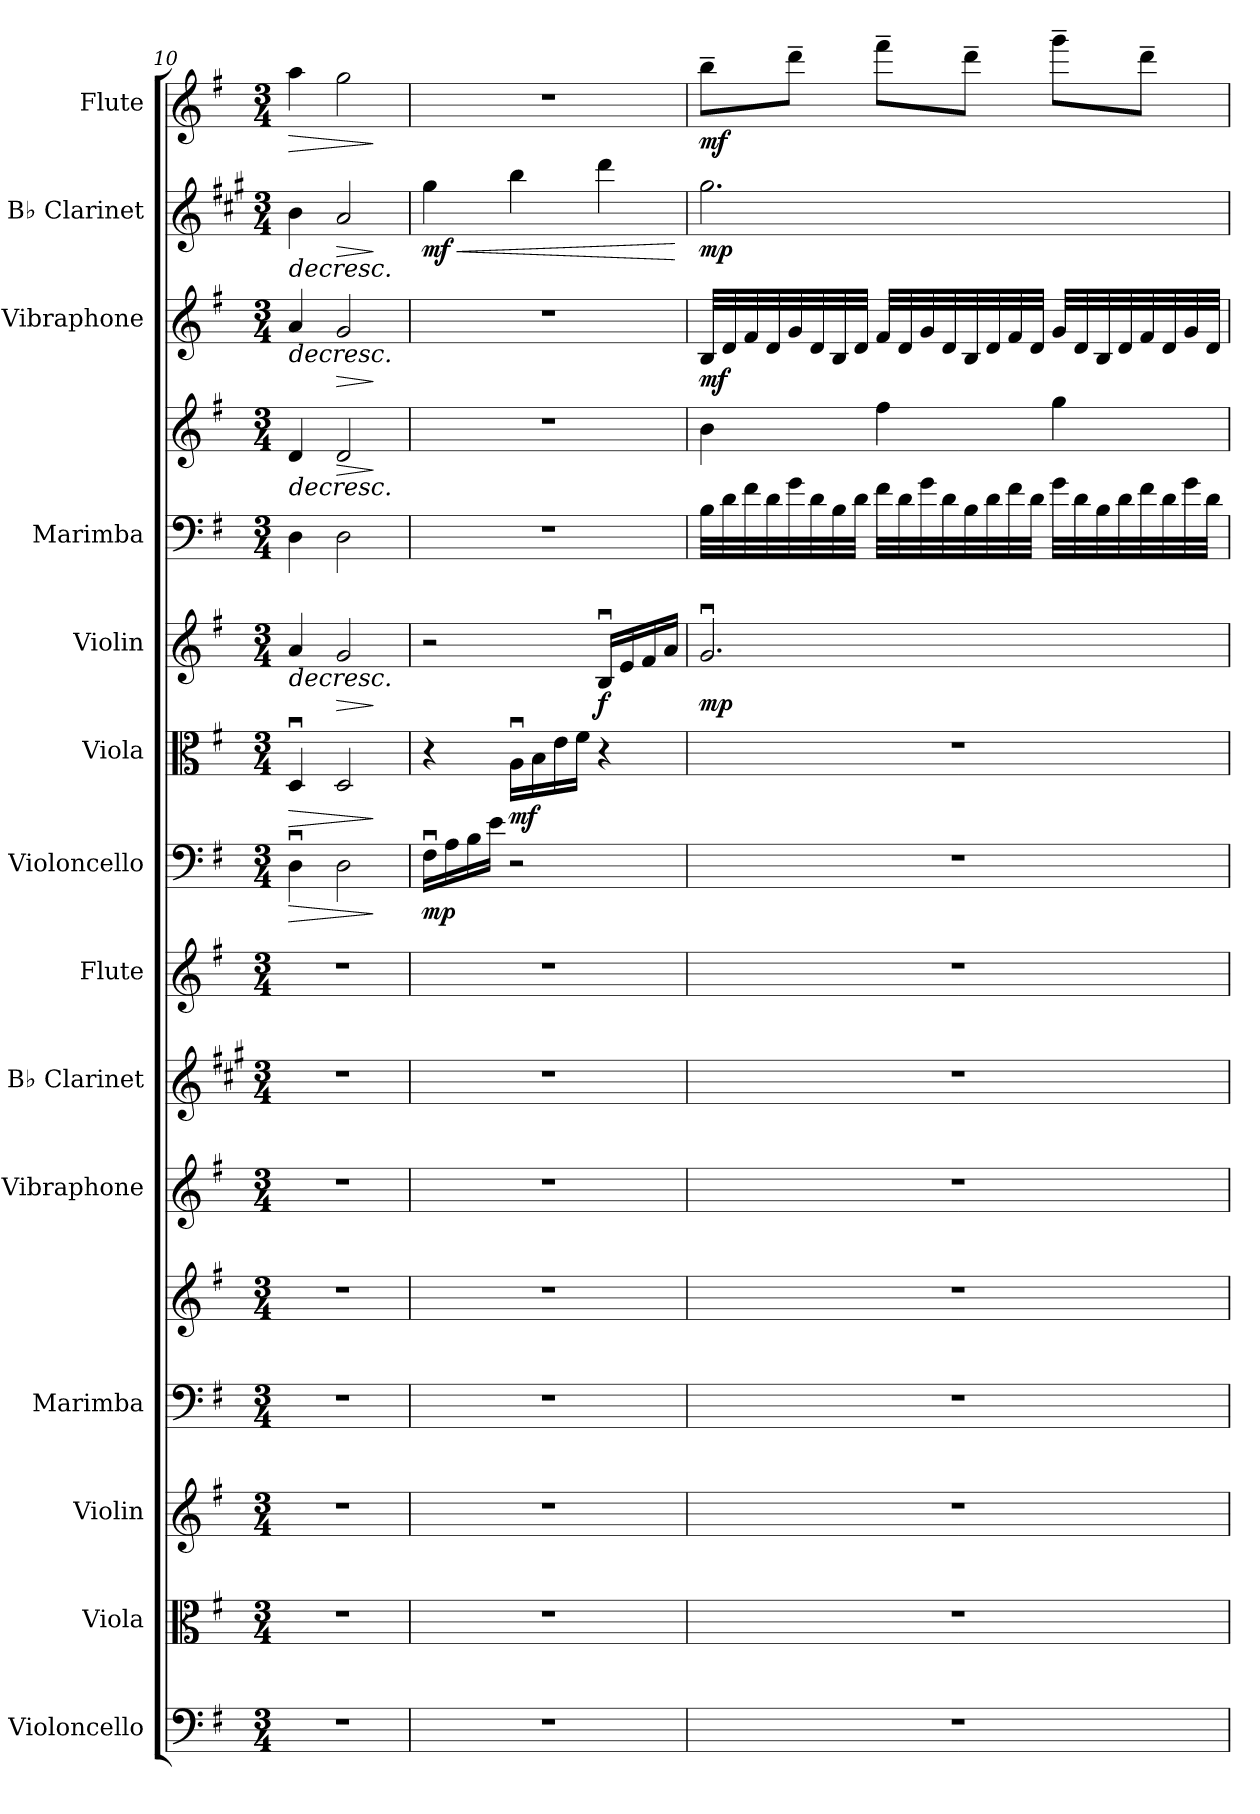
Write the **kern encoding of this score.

**kern	**kern	**kern	**kern	**kern	**kern	**kern	**kern	**kern	**dynam	**kern	**dynam	**kern	**dynam	**kern	**kern	**dynam	**kern	**dynam	**kern	**dynam	**kern	**dynam
*part14	*part13	*part12	*part11	*part11	*part10	*part9	*part8	*part7	*part7	*part6	*part6	*part5	*part5	*part4	*part4	*part4	*part3	*part3	*part2	*part2	*part1	*part1
*staff16	*staff15	*staff14	*staff13	*staff12	*staff11	*staff10	*staff9	*staff8	*staff8	*staff7	*staff7	*staff6	*staff6	*staff5	*staff4	*staff4/5	*staff3	*staff3	*staff2	*staff2	*staff1	*staff1
*I"Violoncello	*I"Viola	*I"Violin	*I"Marimba	*	*I"Vibraphone	*I"B♭ Clarinet	*I"Flute	*I"Violoncello	*	*I"Viola	*	*I"Violin	*	*I"Marimba	*	*	*I"Vibraphone	*	*I"B♭ Clarinet	*	*I"Flute	*
*I'Vc.	*I'Vla.	*I'Vln.	*I'Mrm.	*	*I'Vib.	*I'B♭ Cl.	*I'Fl.	*I'Vc.	*	*I'Vla.	*	*I'Vln.	*	*I'Mrm.	*	*	*I'Vib.	*	*I'B♭ Cl.	*	*I'Fl.	*
*clefF4	*clefC3	*clefG2	*clefF4	*clefG2	*clefG2	*clefG2	*clefG2	*clefF4	*	*clefC3	*	*clefG2	*	*clefF4	*clefG2	*	*clefG2	*	*clefG2	*	*clefG2	*
*	*	*	*	*	*	*ITrd1c2	*	*	*	*	*	*	*	*	*	*	*	*	*ITrd1c2	*	*	*
*k[f#]	*k[f#]	*k[f#]	*k[f#]	*k[f#]	*k[f#]	*k[f#]	*k[f#]	*k[f#]	*	*k[f#]	*	*k[f#]	*	*k[f#]	*k[f#]	*	*k[f#]	*	*k[f#]	*	*k[f#]	*
*M3/4	*M3/4	*M3/4	*M3/4	*M3/4	*M3/4	*M3/4	*M3/4	*M3/4	*	*M3/4	*	*M3/4	*	*M3/4	*M3/4	*	*M3/4	*	*M3/4	*	*M3/4	*
=10	=10	=10	=10	=10	=10	=10	=10	=10	=10	=10	=10	=10	=10	=10	=10	=10	=10	=10	=10	=10	=10	=10
!	!	!	!	!	!	!	!	!	!LO:HP:b	!	!LO:HP:b	!	!LO:HP:b	!	!	!LO:HP:b	!	!LO:HP:b	!	!LO:HP:b	!	!LO:HP:b
2.r	2.r	2.r	2.r	2.r	2.r	2.r	2.r	4Du\	>	4Du/	>	4a/	>	4D\	4d/	>	4a/	>	4a\	>	4aa\	>
!	!	!	!	!	!	!	!	!	!	!	!	!	!LO:HP:b	!	!	!LO:HP:b	!	!LO:HP:b	!	!LO:HP:b	!	!
.	.	.	.	.	.	.	.	2D\	.	2D/	.	2g/	>	2D\	2d/	>	2g/	>	2g/	>	2gg\	.
.	.	.	.	.	.	.	.	.	]	.	]	.	] ]	.	.	] ]	.	] ]	.	] ]	.	]
=11	=11	=11	=11	=11	=11	=11	=11	=11	=11	=11	=11	=11	=11	=11	=11	=11	=11	=11	=11	=11	=11	=11
!	!	!	!	!	!	!	!	!	!LO:DY:b	!	!	!	!	!	!	!	!	!	!	!LO:HP:b	!	!
!	!	!	!	!	!	!	!	!	!	!	!	!	!	!	!	!	!	!	!	!LO:DY:n=1:b	!	!
2.r	2.r	2.r	2.r	2.r	2.r	2.r	2.r	16F#u\LL	mp	4r	.	2r	.	2.r	2.r	.	2.r	.	4ff#\	< mf	2.r	.
.	.	.	.	.	.	.	.	16A\	.	.	.	.	.	.	.	.	.	.	.	.	.	.
.	.	.	.	.	.	.	.	16B\	.	.	.	.	.	.	.	.	.	.	.	.	.	.
.	.	.	.	.	.	.	.	16e\JJ	.	.	.	.	.	.	.	.	.	.	.	.	.	.
!	!	!	!	!	!	!	!	!	!	!	!LO:DY:b	!	!	!	!	!	!	!	!	!	!	!
.	.	.	.	.	.	.	.	2r	.	16Au\LL	mf	.	.	.	.	.	.	.	4aa\	.	.	.
.	.	.	.	.	.	.	.	.	.	16B\	.	.	.	.	.	.	.	.	.	.	.	.
.	.	.	.	.	.	.	.	.	.	16e\	.	.	.	.	.	.	.	.	.	.	.	.
.	.	.	.	.	.	.	.	.	.	16f#\JJ	.	.	.	.	.	.	.	.	.	.	.	.
!	!	!	!	!	!	!	!	!	!	!	!	!	!LO:DY:b	!	!	!	!	!	!	!	!	!
.	.	.	.	.	.	.	.	.	.	4r	.	16Bu/LL	f	.	.	.	.	.	4ccc\	.	.	.
.	.	.	.	.	.	.	.	.	.	.	.	16e/	.	.	.	.	.	.	.	.	.	.
.	.	.	.	.	.	.	.	.	.	.	.	16f#/	.	.	.	.	.	.	.	.	.	.
.	.	.	.	.	.	.	.	.	.	.	.	16a/JJ	.	.	.	.	.	.	.	.	.	.
.	.	.	.	.	.	.	.	.	.	.	.	.	.	.	.	.	.	.	.	[	.	.
!!LO:PB:g=z
=12	=12	=12	=12	=12	=12	=12	=12	=12	=12	=12	=12	=12	=12	=12	=12	=12	=12	=12	=12	=12	=12	=12
!	!	!	!	!	!	!	!	!	!	!	!	!	!LO:DY:b	!	!	!LO:DY:b=2	!	!	!	!	!	!
!	!	!	!	!	!	!	!	!	!	!	!	!	!	!	!	!LO:DY:n=1:b=2	!	!	!	!	!	!
!	!	!	!	!	!	!	!	!	!	!	!	!	!	!	!	!LO:DY:n=2:b	!	!LO:DY:b	!	!LO:DY:b	!	!LO:DY:b
2.r	2.r	2.r	2.r	2.r	2.r	2.r	2.r	2.r	.	2.r	.	2.gu/	mp	32B\LLL	4b\	mf mf mf	32B/LLL	mf	2.ff#\	mp	8bb~\L	mf
.	.	.	.	.	.	.	.	.	.	.	.	.	.	32d\	.	.	32d/	.	.	.	.	.
.	.	.	.	.	.	.	.	.	.	.	.	.	.	32f#\	.	.	32f#/	.	.	.	.	.
.	.	.	.	.	.	.	.	.	.	.	.	.	.	32d\	.	.	32d/	.	.	.	.	.
.	.	.	.	.	.	.	.	.	.	.	.	.	.	32g\	.	.	32g/	.	.	.	8ddd~\J	.
.	.	.	.	.	.	.	.	.	.	.	.	.	.	32d\	.	.	32d/	.	.	.	.	.
.	.	.	.	.	.	.	.	.	.	.	.	.	.	32B\	.	.	32B/	.	.	.	.	.
.	.	.	.	.	.	.	.	.	.	.	.	.	.	32d\JJJ	.	.	32d/JJJ	.	.	.	.	.
.	.	.	.	.	.	.	.	.	.	.	.	.	.	32f#\LLL	4ff#\	.	32f#/LLL	.	.	.	8fff#~\L	.
.	.	.	.	.	.	.	.	.	.	.	.	.	.	32d\	.	.	32d/	.	.	.	.	.
.	.	.	.	.	.	.	.	.	.	.	.	.	.	32g\	.	.	32g/	.	.	.	.	.
.	.	.	.	.	.	.	.	.	.	.	.	.	.	32d\	.	.	32d/	.	.	.	.	.
.	.	.	.	.	.	.	.	.	.	.	.	.	.	32B\	.	.	32B/	.	.	.	8ddd~\J	.
.	.	.	.	.	.	.	.	.	.	.	.	.	.	32d\	.	.	32d/	.	.	.	.	.
.	.	.	.	.	.	.	.	.	.	.	.	.	.	32f#\	.	.	32f#/	.	.	.	.	.
.	.	.	.	.	.	.	.	.	.	.	.	.	.	32d\JJJ	.	.	32d/JJJ	.	.	.	.	.
.	.	.	.	.	.	.	.	.	.	.	.	.	.	32g\LLL	4gg\	.	32g/LLL	.	.	.	8ggg~\L	.
.	.	.	.	.	.	.	.	.	.	.	.	.	.	32d\	.	.	32d/	.	.	.	.	.
.	.	.	.	.	.	.	.	.	.	.	.	.	.	32B\	.	.	32B/	.	.	.	.	.
.	.	.	.	.	.	.	.	.	.	.	.	.	.	32d\	.	.	32d/	.	.	.	.	.
.	.	.	.	.	.	.	.	.	.	.	.	.	.	32f#\	.	.	32f#/	.	.	.	8ddd~\J	.
.	.	.	.	.	.	.	.	.	.	.	.	.	.	32d\	.	.	32d/	.	.	.	.	.
.	.	.	.	.	.	.	.	.	.	.	.	.	.	32g\	.	.	32g/	.	.	.	.	.
.	.	.	.	.	.	.	.	.	.	.	.	.	.	32d\JJJ	.	.	32d/JJJ	.	.	.	.	.
=	=	=	=	=	=	=	=	=	=	=	=	=	=	=	=	=	=	=	=	=	=	=
*-	*-	*-	*-	*-	*-	*-	*-	*-	*-	*-	*-	*-	*-	*-	*-	*-	*-	*-	*-	*-	*-	*-
